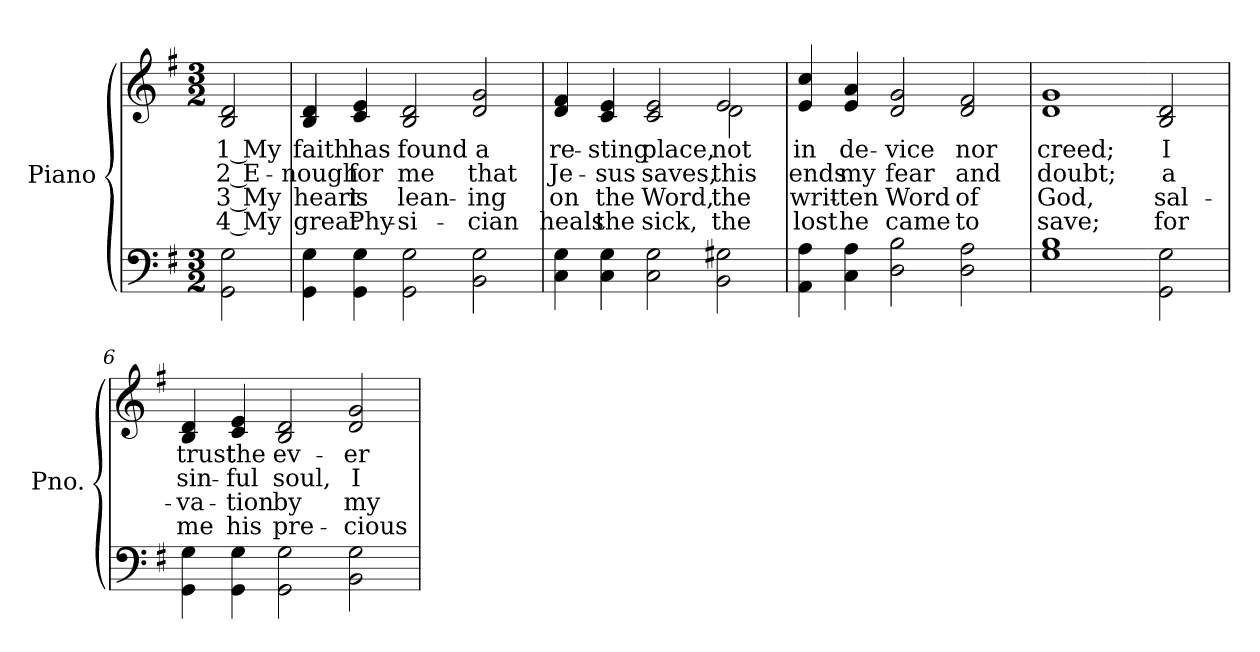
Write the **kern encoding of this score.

**kern	**kern	**text	**text	**text	**text
*part2	*part1	*part1	*part1	*part1	*part1
*staff2	*staff1	*staff1	*staff1	*staff1	*staff1
*I"Piano	*I"Piano	*	*	*	*
*I'Pno.	*I'Pno.	*	*	*	*
!!LO:PB:g=z
*clefF4	*clefG2	*	*	*	*
*k[f#]	*k[f#]	*	*	*	*
*G:	*G:	*	*	*	*
*M3/2	*M3/2	*	*	*	*
=	=	=	=	=	=
!	!	!LO:LY:b:color=#000000	!LO:LY:b:color=#000000	!LO:LY:b:color=#000000	!LO:LY:b:color=#000000
2GGi\ 2Gi	2Bi/ 2di	1 My	2 E-	3 My	4 My
=1	=1	=1	=1	=1	=1
!	!	!LO:LY:b:color=#000000	!LO:LY:b:color=#000000	!LO:LY:b:color=#000000	!LO:LY:b:color=#000000
4GGi\ 4Gi	4Bi/ 4di	faith	-nough	heart	great
!	!	!LO:LY:b:color=#000000	!LO:LY:b:color=#000000	!LO:LY:b:color=#000000	!LO:LY:b:color=#000000
4GGi\ 4Gi	4ci/ 4ei	has	for	is	Phy-
!	!	!LO:LY:b:color=#000000	!LO:LY:b:color=#000000	!LO:LY:b:color=#000000	!LO:LY:b:color=#000000
2GGi\ 2Gi	2Bi/ 2di	found	me	-lean-	-si-
!	!	!LO:LY:b:color=#000000	!LO:LY:b:color=#000000	!LO:LY:b:color=#000000	!LO:LY:b:color=#000000
2BBi\ 2Gi	2di/ 2gi	a	that	-ing	cian
=2	=2	=2	=2	=2	=2
!	!	!LO:LY:b:color=#000000	!LO:LY:b:color=#000000	!LO:LY:b:color=#000000	!LO:LY:b:color=#000000
*	*^	*	*	*	*
4Ci\ 4Gi	4di/ 4f#i	1ryy	re-	Je-	on	heals
!	!	!	!LO:LY:b:color=#000000	!LO:LY:b:color=#000000	!LO:LY:b:color=#000000	!LO:LY:b:color=#000000
4Ci\ 4Gi	4ci/ 4ei	.	-sting	-sus	the	the
!	!	!	!LO:LY:b:color=#000000	!LO:LY:b:color=#000000	!LO:LY:b:color=#000000	!LO:LY:b:color=#000000
2Ci\ 2Gi	2ci/ 2ei	.	place,	saves,	Word,	sick,
!	!	!	!LO:LY:b:color=#000000	!LO:LY:b:color=#000000	!LO:LY:b:color=#000000	!LO:LY:b:color=#000000
2BBi\ 2G#Xi	2ei/	2di\	not	this	the	the
*	*v	*v	*	*	*	*
=3	=3	=3	=3	=3	=3
*	*^	*	*	*	*
!	!	!	!LO:LY:b:color=#000000	!LO:LY:b:color=#000000	!LO:LY:b:color=#000000	!LO:LY:b:color=#000000
*	*v	*v	*	*	*	*
4AAi\ 4Ai	4ei/ 4cci	in	ends	writ-	-lost
!	!	!LO:LY:b:color=#000000	!LO:LY:b:color=#000000	!LO:LY:b:color=#000000	!LO:LY:b:color=#000000
4Ci\ 4Ai	4ei/ 4ai	de-	my	ten	he
!	!	!LO:LY:b:color=#000000	!LO:LY:b:color=#000000	!LO:LY:b:color=#000000	!LO:LY:b:color=#000000
2Di\ 2Bi	2di/ 2gi	-vice	fear	Word	came
!	!	!LO:LY:b:color=#000000	!LO:LY:b:color=#000000	!LO:LY:b:color=#000000	!LO:LY:b:color=#000000
2Di\ 2Ai	2di/ 2f#i	nor	and	of	to
=4	=4	=4	=4	=4	=4
!	!	!LO:LY:b:color=#000000	!LO:LY:b:color=#000000	!LO:LY:b:color=#000000	!LO:LY:b:color=#000000
1Gi 1Bi	1di 1gi	creed;	doubt;	God,	save;
!!LO:LB:g=z
=5-	=5-	=5-	=5-	=5-	=5-
!	!	!LO:LY:b:color=#000000	!LO:LY:b:color=#000000	!LO:LY:b:color=#000000	!LO:LY:b:color=#000000
2GGi\ 2Gi	2Bi/ 2di	I	a	sal-	-for
=6	=6	=6	=6	=6	=6
!	!	!LO:LY:b:color=#000000	!LO:LY:b:color=#000000	!LO:LY:b:color=#000000	!LO:LY:b:color=#000000
4GGi\ 4Gi	4Bi/ 4di	trust	sin-	va-	-me
!	!	!LO:LY:b:color=#000000	!LO:LY:b:color=#000000	!LO:LY:b:color=#000000	!LO:LY:b:color=#000000
4GGi\ 4Gi	4ci/ 4ei	the	-ful	tion	his
!	!	!LO:LY:b:color=#000000	!LO:LY:b:color=#000000	!LO:LY:b:color=#000000	!LO:LY:b:color=#000000
2GGi\ 2Gi	2Bi/ 2di	ev-	soul,	by	pre-
!	!	!LO:LY:b:color=#000000	!LO:LY:b:color=#000000	!LO:LY:b:color=#000000	!LO:LY:b:color=#000000
2BBi\ 2Gi	2di/ 2gi	-er-	I	-my	cious
=	=	=	=	=	=
*-	*-	*-	*-	*-	*-
